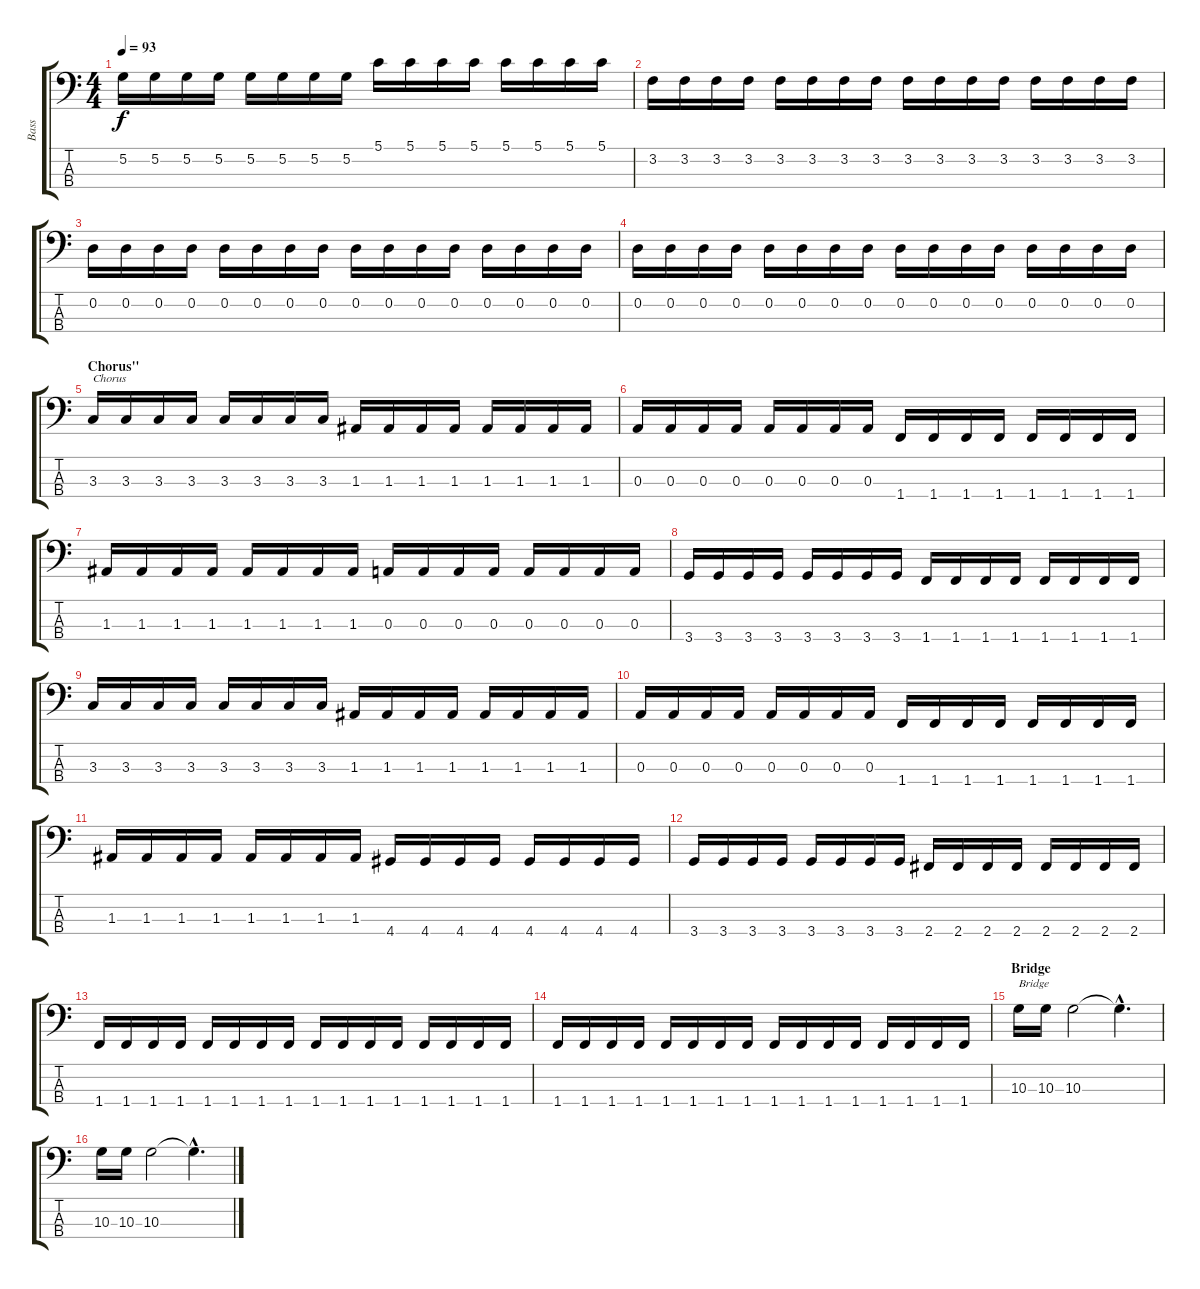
\track ("Bass" "Bass") {instrument electricbassfinger}
\staff {score tabs}
\tuning (G2 D2 A1 E1) {hide}
\ts (4 4)
\tempo 93
\clef f4
\ks c
5.2.16{dy f} 5.2.16 5.2.16 5.2.16 5.2.16 5.2.16 5.2.16 5.2.16 5.1.16 5.1.16 5.1.16 5.1.16 5.1.16 5.1.16 5.1.16 5.1.16 |
3.2.16 3.2.16 3.2.16 3.2.16 3.2.16 3.2.16 3.2.16 3.2.16 3.2.16 3.2.16 3.2.16 3.2.16 3.2.16 3.2.16 3.2.16 3.2.16 |
0.2.16 0.2.16 0.2.16 0.2.16 0.2.16 0.2.16 0.2.16 0.2.16 0.2.16 0.2.16 0.2.16 0.2.16 0.2.16 0.2.16 0.2.16 0.2.16 |
0.2.16 0.2.16 0.2.16 0.2.16 0.2.16 0.2.16 0.2.16 0.2.16 0.2.16 0.2.16 0.2.16 0.2.16 0.2.16 0.2.16 0.2.16 0.2.16 |
\section ("" "Chorus''")
3.3.16{txt "Chorus"} 3.3.16 3.3.16 3.3.16 3.3.16 3.3.16 3.3.16 3.3.16 1.3.16 1.3.16 1.3.16 1.3.16 1.3.16 1.3.16 1.3.16 1.3.16 |
0.3.16 0.3.16 0.3.16 0.3.16 0.3.16 0.3.16 0.3.16 0.3.16 1.4.16 1.4.16 1.4.16 1.4.16 1.4.16 1.4.16 1.4.16 1.4.16 |
1.3.16 1.3.16 1.3.16 1.3.16 1.3.16 1.3.16 1.3.16 1.3.16 0.3.16 0.3.16 0.3.16 0.3.16 0.3.16 0.3.16 0.3.16 0.3.16 |
3.4.16 3.4.16 3.4.16 3.4.16 3.4.16 3.4.16 3.4.16 3.4.16 1.4.16 1.4.16 1.4.16 1.4.16 1.4.16 1.4.16 1.4.16 1.4.16 |
3.3.16 3.3.16 3.3.16 3.3.16 3.3.16 3.3.16 3.3.16 3.3.16 1.3.16 1.3.16 1.3.16 1.3.16 1.3.16 1.3.16 1.3.16 1.3.16 |
0.3.16 0.3.16 0.3.16 0.3.16 0.3.16 0.3.16 0.3.16 0.3.16 1.4.16 1.4.16 1.4.16 1.4.16 1.4.16 1.4.16 1.4.16 1.4.16 |
1.3.16 1.3.16 1.3.16 1.3.16 1.3.16 1.3.16 1.3.16 1.3.16 4.4.16 4.4.16 4.4.16 4.4.16 4.4.16 4.4.16 4.4.16 4.4.16 |
3.4.16 3.4.16 3.4.16 3.4.16 3.4.16 3.4.16 3.4.16 3.4.16 2.4.16 2.4.16 2.4.16 2.4.16 2.4.16 2.4.16 2.4.16 2.4.16 |
1.4.16 1.4.16 1.4.16 1.4.16 1.4.16 1.4.16 1.4.16 1.4.16 1.4.16 1.4.16 1.4.16 1.4.16 1.4.16 1.4.16 1.4.16 1.4.16 |
1.4.16 1.4.16 1.4.16 1.4.16 1.4.16 1.4.16 1.4.16 1.4.16 1.4.16 1.4.16 1.4.16 1.4.16 1.4.16 1.4.16 1.4.16 1.4.16 |
\section ("" "Bridge")
10.3.16{txt "Bridge"} 10.3.16 10.3.2 10.3{hac t}.4{d} |
10.3.16 10.3.16 10.3.2 10.3{hac t}.4{d}
